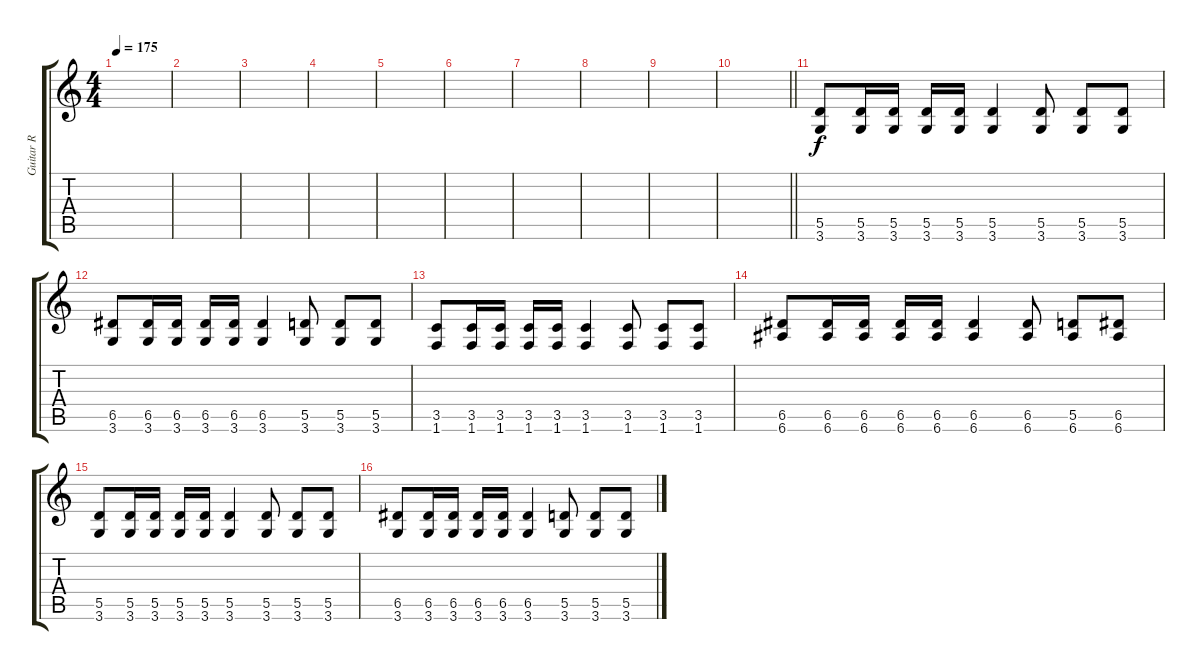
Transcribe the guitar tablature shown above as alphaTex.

\track ("Guitar R" "Guitar R") {instrument distortionguitar}
\staff {score tabs}
\tuning (E4 B3 G3 D3 A2 E2) {hide}
\ts (4 4)
\tempo 175
\clef g2
\ks c
|
|
|
|
|
|
|
|
|
\barLineRight lightlight
|
(5.5 3.6).8 (5.5 3.6).16 (5.5 3.6).16 (5.5 3.6).16 (5.5 3.6).16 (5.5 3.6).4 (5.5 3.6).8 (5.5 3.6).8 (5.5 3.6).8 |
(6.5 3.6).8 (6.5 3.6).16 (6.5 3.6).16 (6.5 3.6).16 (6.5 3.6).16 (6.5 3.6).4 (5.5 3.6).8 (5.5 3.6).8 (5.5 3.6).8 |
(3.5 1.6).8 (3.5 1.6).16 (3.5 1.6).16 (3.5 1.6).16 (3.5 1.6).16 (3.5 1.6).4 (3.5 1.6).8 (3.5 1.6).8 (3.5 1.6).8 |
(6.5 6.6).8 (6.5 6.6).16 (6.5 6.6).16 (6.5 6.6).16 (6.5 6.6).16 (6.5 6.6).4 (6.5 6.6).8 (5.5 6.6).8 (6.5 6.6).8 |
(5.5 3.6).8 (5.5 3.6).16 (5.5 3.6).16 (5.5 3.6).16 (5.5 3.6).16 (5.5 3.6).4 (5.5 3.6).8 (5.5 3.6).8 (5.5 3.6).8 |
(6.5 3.6).8 (6.5 3.6).16 (6.5 3.6).16 (6.5 3.6).16 (6.5 3.6).16 (6.5 3.6).4 (5.5 3.6).8 (5.5 3.6).8 (5.5 3.6).8
